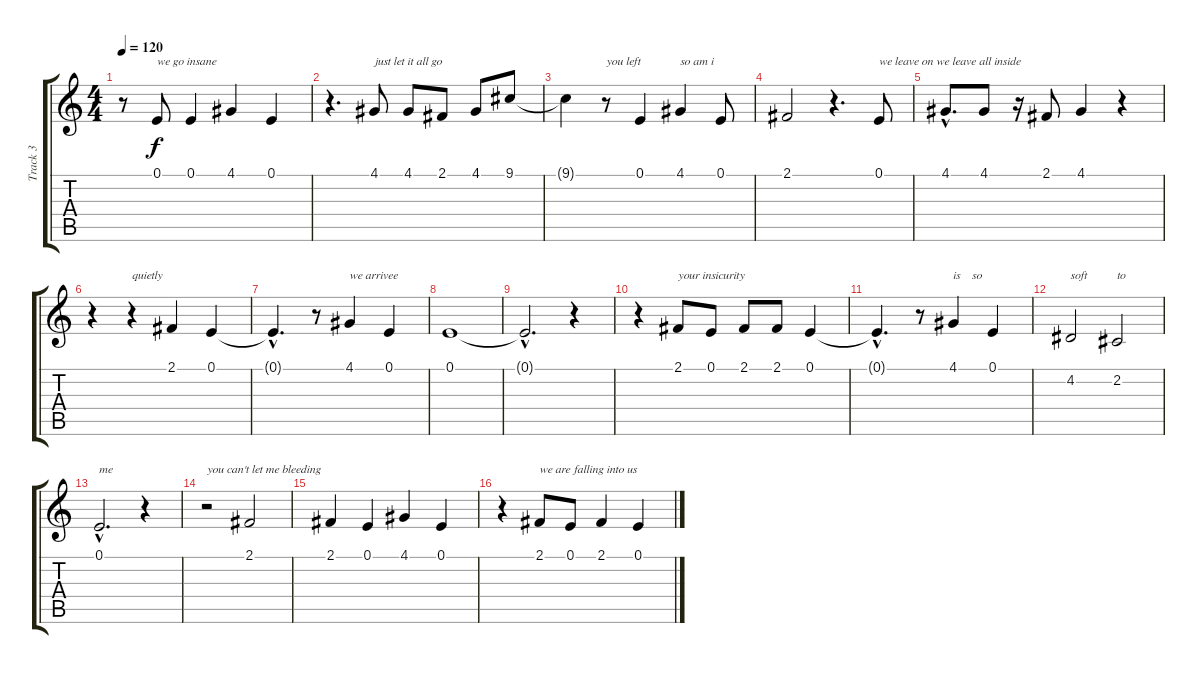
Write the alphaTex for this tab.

\track ("Track 3" "Track 3") {instrument flute}
\staff {score tabs}
\tuning (E4 B3 G3 D3 A2 E2) {hide}
\ts (4 4)
\tempo 120
\clef g2
\ks c
r.8{dy f} 0.1.8{txt "we go insane"} 0.1.4 4.1.4 0.1.4 |
r.4{d} 4.1.8{txt "just let it all go"} 4.1.8 2.1.8 4.1.8 9.1.8 |
9.1{t}.4 r.8{txt "you left "} 0.1.4 4.1.4{txt "so am i"} 0.1.8 |
2.1.2 r.4{d} 0.1.8{txt "we leave on we leave all inside "} |
4.1{hac}.8{d} 4.1.8 r.16 2.1.8 4.1.4 r.4 |
r.4 r.4{txt "quietly"} 2.1.4 0.1.4 |
0.1{hac t}.4{d} r.8 4.1.4{txt "we arrivee"} 0.1.4 |
0.1.1 |
0.1{hac t}.2{d} r.4 |
r.4 2.1.8{txt "your insicurity"} 0.1.8 2.1.8 2.1.8 0.1.4 |
0.1{hac t}.4{d} r.8 4.1.4{txt "is    so"} 0.1.4 |
4.2.2{txt "soft"} 2.2.2{txt "to "} |
0.1{hac}.2{d txt "me"} r.4 |
r.2{txt "you can't let me bleeding"} 2.1.2 |
2.1.4 0.1.4 4.1.4 0.1.4 |
r.4 2.1.8{txt "we are falling into us"} 0.1.8 2.1.4 0.1.4
